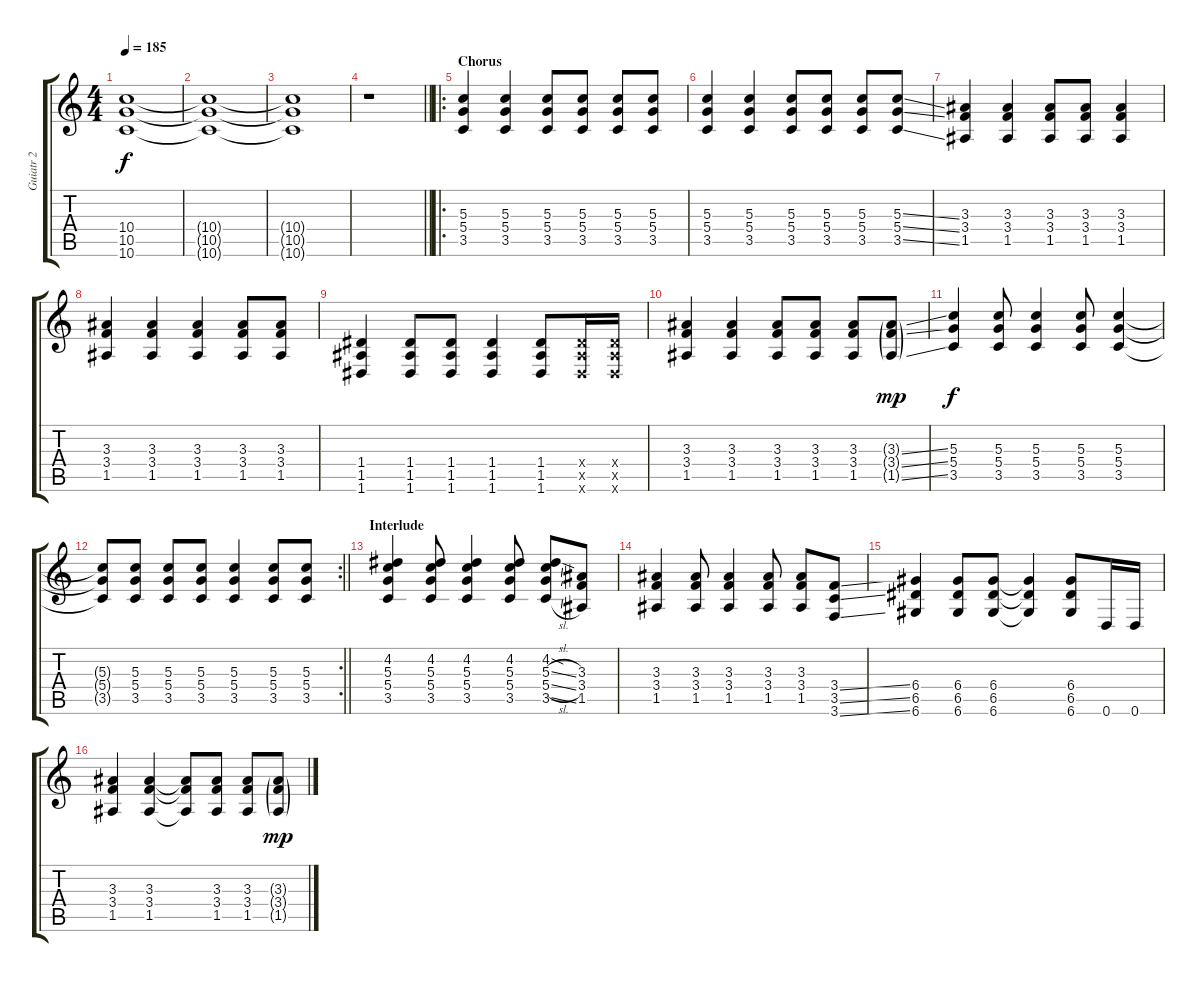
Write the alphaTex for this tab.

\track ("Guiatr 2" "Guiatr 2") {instrument distortionguitar}
\staff {score tabs}
\tuning (E4 B3 G3 D3 A2 D2) {hide}
\ts (4 4)
\tempo 185
\clef g2
\ks c
(10.4 10.5 10.6).1{dy f} |
(10.4{t} 10.5{t} 10.6{t}).1 |
(10.4{t} 10.5{t} 10.6{t}).1 |
\barLineRight lightlight
r.1 |
\ro
\section ("" "Chorus")
(5.3 5.4 3.5).4 (5.3 5.4 3.5).4 (5.3 5.4 3.5).8 (5.3 5.4 3.5).8 (5.3 5.4 3.5).8 (5.3 5.4 3.5).8 |
(5.3 5.4 3.5).4 (5.3 5.4 3.5).4 (5.3 5.4 3.5).8 (5.3 5.4 3.5).8 (5.3 5.4 3.5).8 (5.3{ss} 5.4{ss} 3.5{ss}).8 |
(3.3 3.4 1.5).4 (3.3 3.4 1.5).4 (3.3 3.4 1.5).8 (3.3 3.4 1.5).8 (3.3 3.4 1.5).4 |
(3.3 3.4 1.5).4 (3.3 3.4 1.5).4 (3.3 3.4 1.5).4 (3.3 3.4 1.5).8 (3.3 3.4 1.5).8 |
(1.4 1.5 1.6).4 (1.4 1.5 1.6).8 (1.4 1.5 1.6).8 (1.4 1.5 1.6).4 (1.4 1.5 1.6).8 (1.4{x} 1.5{x} 1.6{x}).16 (1.4{x} 1.5{x} 1.6{x}).16 |
(3.3 3.4 1.5).4 (3.3 3.4 1.5).4 (3.3 3.4 1.5).8 (3.3 3.4 1.5).8 (3.3 3.4 1.5).8 (3.3{ss g} 3.4{ss g} 1.5{ss g}).8{dy mp} |
(5.3 5.4 3.5).4{dy f} (5.3 5.4 3.5).8 (5.3 5.4 3.5).4 (5.3 5.4 3.5).8 (5.3 5.4 3.5).4 |
\rc 2
\barLineRight lightlight
(5.3{t} 5.4{t} 3.5{t}).8 (5.3 5.4 3.5).8 (5.3 5.4 3.5).8 (5.3 5.4 3.5).8 (5.3 5.4 3.5).4 (5.3 5.4 3.5).8 (5.3 5.4 3.5).8 |
\section ("" "Interlude")
(4.2 5.3 5.4 3.5).4 (4.2 5.3 5.4 3.5).8 (4.2 5.3 5.4 3.5).4 (4.2 5.3 5.4 3.5).8 (4.2{sod} 5.3{sl} 5.4{sl} 3.5{sl}).8 (3.3 3.4 1.5).8 |
(3.3 3.4 1.5).4 (3.3 3.4 1.5).8 (3.3 3.4 1.5).4 (3.3 3.4 1.5).8 (3.3 3.4 1.5).8 (3.4{ss} 3.5{ss} 3.6{ss}).8 |
(6.4 6.5 6.6).4 (6.4 6.5 6.6).8 (6.4 6.5 6.6).8 (6.4{t} 6.5{t} 6.6{t}).4 (6.4 6.5 6.6).8 0.6.16 0.6.16 |
(3.3 3.4 1.5).4 (3.3 3.4 1.5).4 (3.3{t} 3.4{t} 1.5{t}).8 (3.3 3.4 1.5).8 (3.3 3.4 1.5).8 (3.3{ss g} 3.4{ss g} 1.5{ss g}).8{dy mp}
